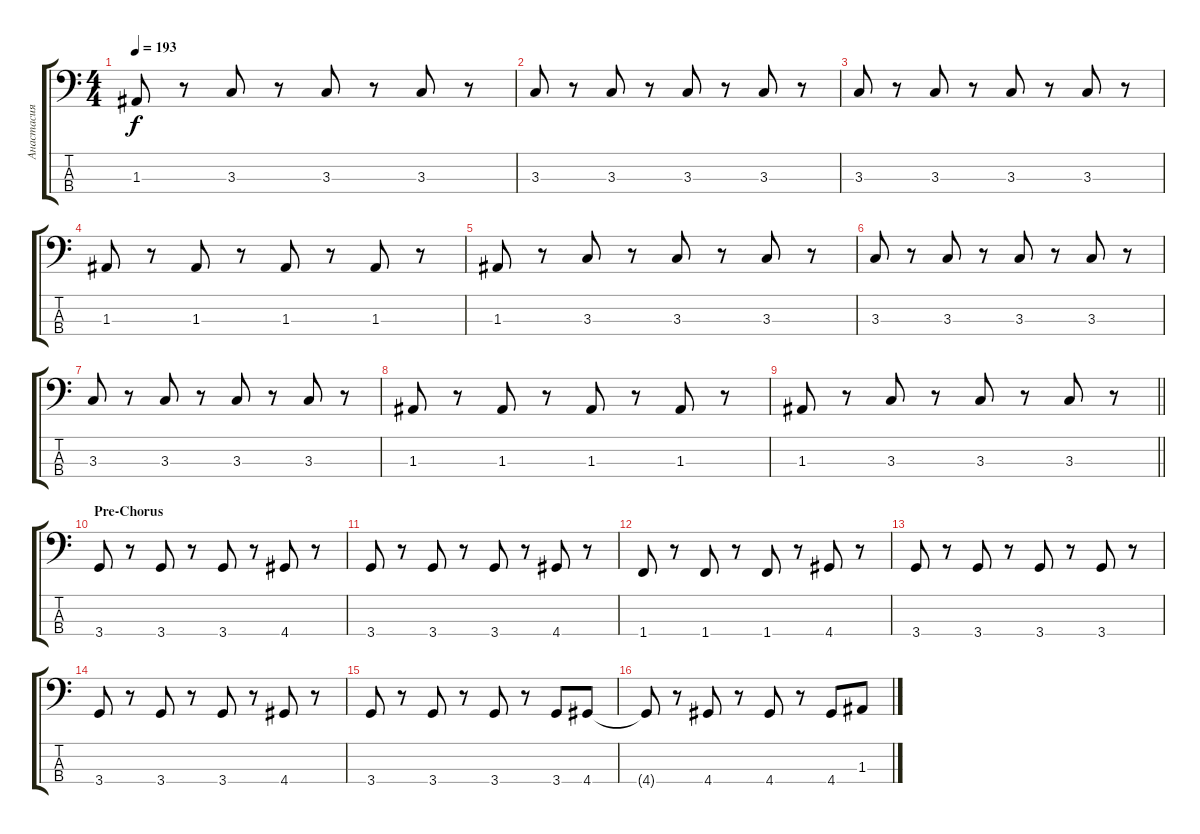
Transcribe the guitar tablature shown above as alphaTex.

\track ("Анастасия" "Анастасия") {instrument electricbassfinger}
\staff {score tabs}
\tuning (G2 D2 A1 E1) {hide}
\ts (4 4)
\tempo 193
\clef f4
\ks c
1.3.8{dy f} r.8 3.3.8 r.8 3.3.8 r.8 3.3.8 r.8 |
3.3.8 r.8 3.3.8 r.8 3.3.8 r.8 3.3.8 r.8 |
3.3.8 r.8 3.3.8 r.8 3.3.8 r.8 3.3.8 r.8 |
1.3.8 r.8 1.3.8 r.8 1.3.8 r.8 1.3.8 r.8 |
1.3.8 r.8 3.3.8 r.8 3.3.8 r.8 3.3.8 r.8 |
3.3.8 r.8 3.3.8 r.8 3.3.8 r.8 3.3.8 r.8 |
3.3.8 r.8 3.3.8 r.8 3.3.8 r.8 3.3.8 r.8 |
1.3.8 r.8 1.3.8 r.8 1.3.8 r.8 1.3.8 r.8 |
\barLineRight lightlight
1.3.8 r.8 3.3.8 r.8 3.3.8 r.8 3.3.8 r.8 |
\section ("" "Pre-Chorus")
3.4.8 r.8 3.4.8 r.8 3.4.8 r.8 4.4.8 r.8 |
3.4.8 r.8 3.4.8 r.8 3.4.8 r.8 4.4.8 r.8 |
1.4.8 r.8 1.4.8 r.8 1.4.8 r.8 4.4.8 r.8 |
3.4.8 r.8 3.4.8 r.8 3.4.8 r.8 3.4.8 r.8 |
3.4.8 r.8 3.4.8 r.8 3.4.8 r.8 4.4.8 r.8 |
3.4.8 r.8 3.4.8 r.8 3.4.8 r.8 3.4.8 4.4.8 |
4.4{t}.8 r.8 4.4.8 r.8 4.4.8 r.8 4.4.8 1.3.8
